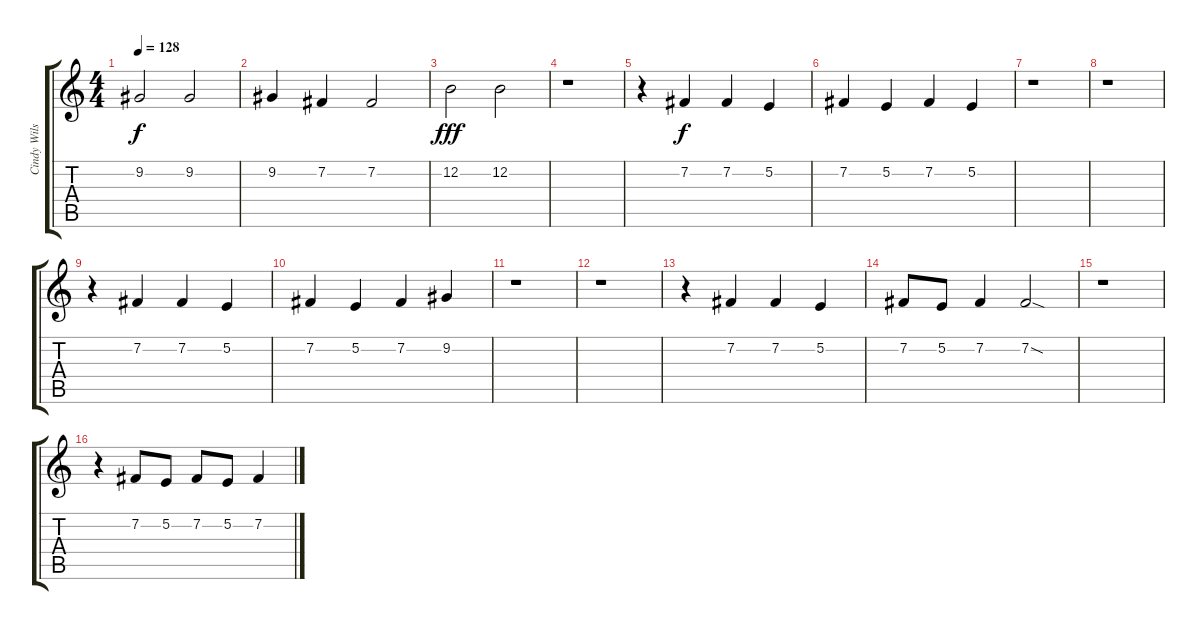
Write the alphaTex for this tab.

\track ("Cindy Wilson (vox)" "Cindy Wils") {instrument lead6voice}
\staff {score tabs}
\tuning (E4 B3 G3 D3 A2 E2) {hide}
\ts (4 4)
\tempo 128
\clef g2
\ks c
9.2.2{dy f} 9.2.2 |
9.2.4 7.2.4 7.2.2 |
12.2.2{dy fff} 12.2.2 |
r.1 |
r.4 7.2.4{dy f} 7.2.4 5.2.4 |
7.2.4 5.2.4 7.2.4 5.2.4 |
r.1 |
r.1 |
r.4 7.2.4 7.2.4 5.2.4 |
7.2.4 5.2.4 7.2.4 9.2.4 |
r.1 |
r.1 |
r.4 7.2.4 7.2.4 5.2.4 |
7.2.8 5.2.8 7.2.4 7.2{sod}.2 |
r.1 |
r.4 7.2.8 5.2.8 7.2.8 5.2.8 7.2.4
